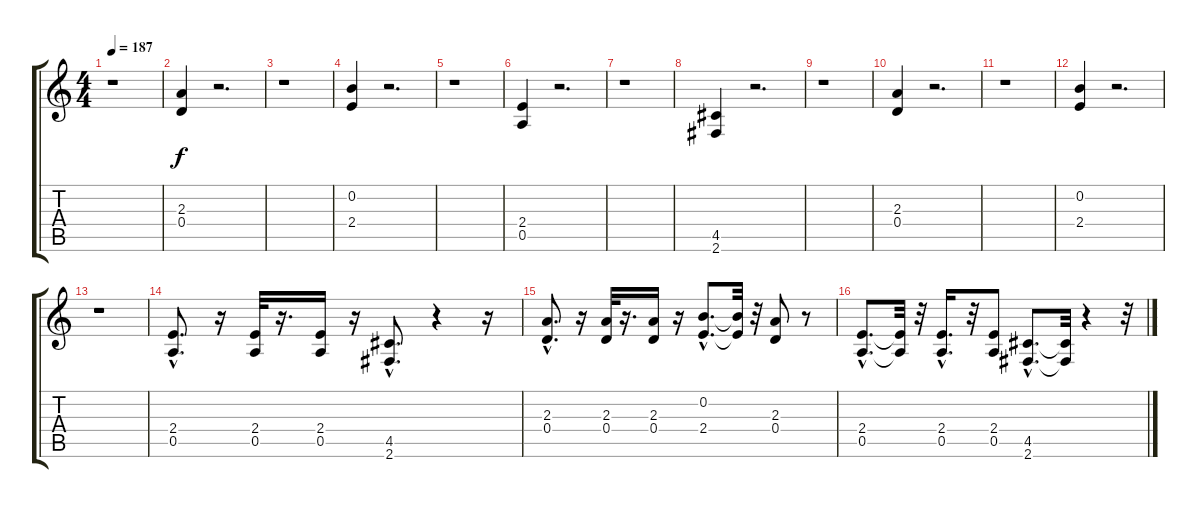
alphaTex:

\track "" {instrument overdrivenguitar}
\staff {score tabs}
\tuning (E4 B3 G3 D3 A2 E2) {hide}
\ts (4 4)
\tempo 187
\clef g2
\ks c
r.1{dy f} |
(2.3 0.4).4 r.2{d} |
r.1 |
(0.2 2.4).4 r.2{d} |
r.1 |
(2.4 0.5).4 r.2{d} |
r.1 |
(4.5 2.6).4 r.2{d} |
r.1 |
(2.3 0.4).4 r.2{d} |
r.1 |
(0.2 2.4).4 r.2{d} |
r.1 |
(2.4{hac} 0.5{hac}).8{d} r.16 (2.4 0.5).32 r.16{d} (2.4 0.5).16 r.16 (4.5{hac} 2.6{hac}).8{d} r.4 r.16 |
(2.3{hac} 0.4{hac}).8{d} r.16 (2.3 0.4).32 r.16{d} (2.3 0.4).16 r.16 (0.2{hac} 2.4{hac}).8{d} (0.2{t} 2.4{t}).32 r.32 (2.3 0.4).8 r.8 |
(2.4{hac} 0.5{hac}).8{d} (2.4{t} 0.5{t}).32 r.32 (2.4{hac} 0.5{hac}).16{d} r.32 (2.4 0.5).8 (4.5{hac} 2.6{hac}).8{d} (4.5{t} 2.6{t}).32 r.4 r.32
